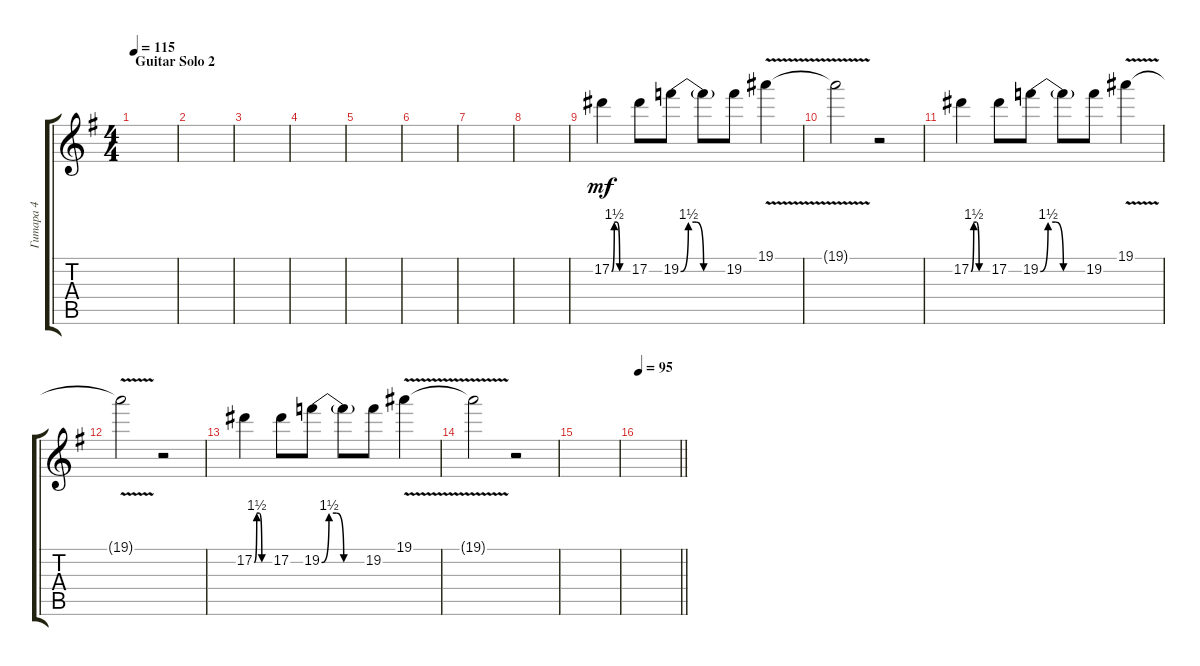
\track ("Гитара 4" "Гитара 4") {instrument distortionguitar}
\staff {score tabs}
\tuning (Eb4 Bb3 Gb3 Db3 Ab2 Eb2) {hide}
\ts (4 4)
\section ("" "Guitar Solo 2")
\tempo 115
\clef g2
\ks eminor
|
|
|
|
|
|
|
|
17.2{be (custom 0 0 10 6 20 6 30 0 60 0)}.4{dy mf volume 15} 17.2.8 19.2{be (custom 0 0 10 6 20 6 30 0 60 0)}.8 19.2{t}.8 19.2.8 19.1{v}.4 |
19.1{t}.2 r.2 |
17.2{be (custom 0 0 10 6 20 6 30 0 60 0)}.4 17.2.8 19.2{be (custom 0 0 10 6 20 6 30 0 60 0)}.8 19.2{t}.8 19.2.8 19.1{v}.4 |
19.1{t}.2 r.2 |
17.2{be (custom 0 0 10 6 20 6 30 0 60 0)}.4 17.2.8 19.2{be (custom 0 0 10 6 20 6 30 0 60 0)}.8 19.2{t}.8 19.2.8 19.1{v}.4 |
19.1{t}.2 r.2 |
|
\tempo 95
\barLineRight lightlight
